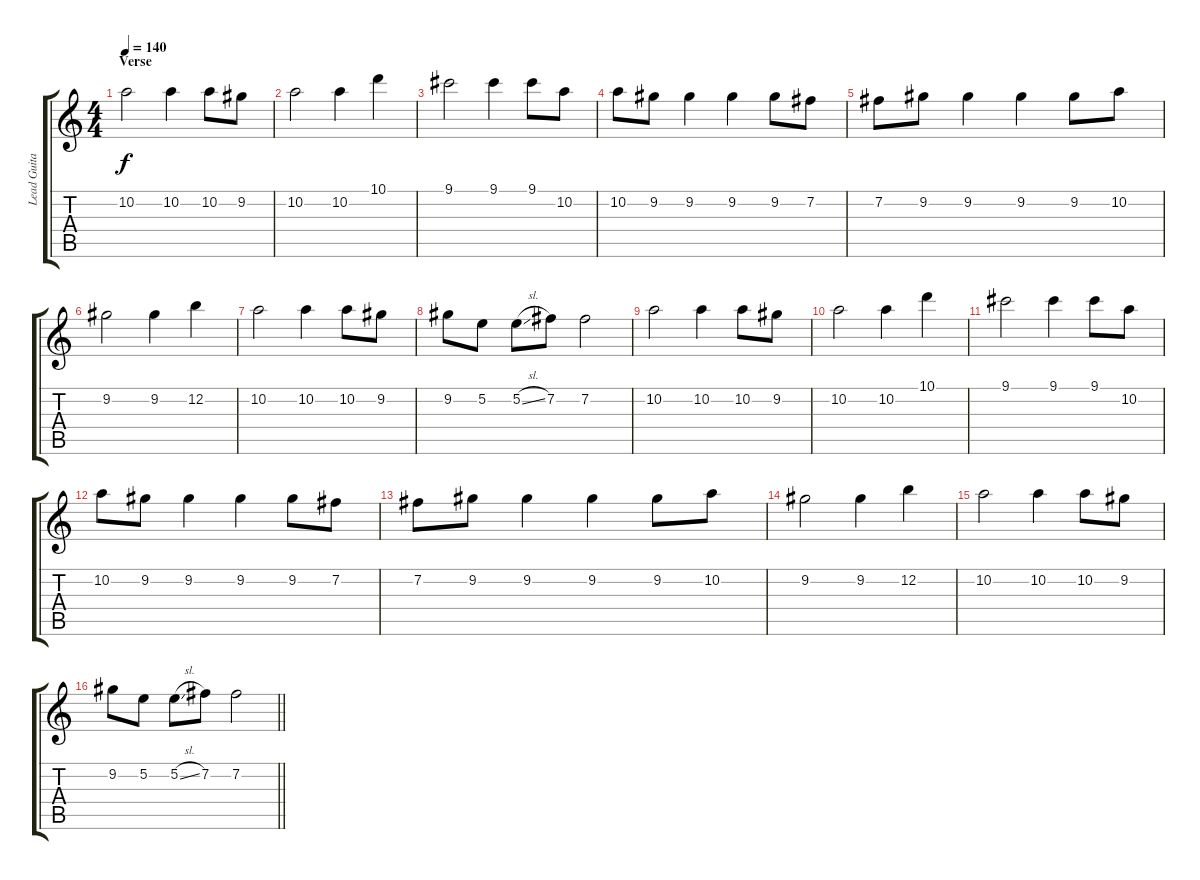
\track ("Lead Guitar" "Lead Guita") {solo instrument distortionguitar}
\staff {score tabs}
\tuning (E4 B3 G3 D3 A2 E2) {hide}
\ts (4 4)
\section ("" "Verse")
\tempo 140
\clef g2
\ks c
10.2.2{dy f} 10.2.4 10.2.8 9.2.8 |
10.2.2 10.2.4 10.1.4 |
9.1.2 9.1.4 9.1.8 10.2.8 |
10.2.8 9.2.8 9.2.4 9.2.4 9.2.8 7.2.8 |
7.2.8 9.2.8 9.2.4 9.2.4 9.2.8 10.2.8 |
9.2.2 9.2.4 12.2.4 |
10.2.2 10.2.4 10.2.8 9.2.8 |
9.2.8 5.2.8 5.2{sl}.8 7.2.8 7.2.2 |
10.2.2 10.2.4 10.2.8 9.2.8 |
10.2.2 10.2.4 10.1.4 |
9.1.2 9.1.4 9.1.8 10.2.8 |
10.2.8 9.2.8 9.2.4 9.2.4 9.2.8 7.2.8 |
7.2.8 9.2.8 9.2.4 9.2.4 9.2.8 10.2.8 |
9.2.2 9.2.4 12.2.4 |
10.2.2 10.2.4 10.2.8 9.2.8 |
\barLineRight lightlight
9.2.8 5.2.8 5.2{sl}.8 7.2.8 7.2.2
